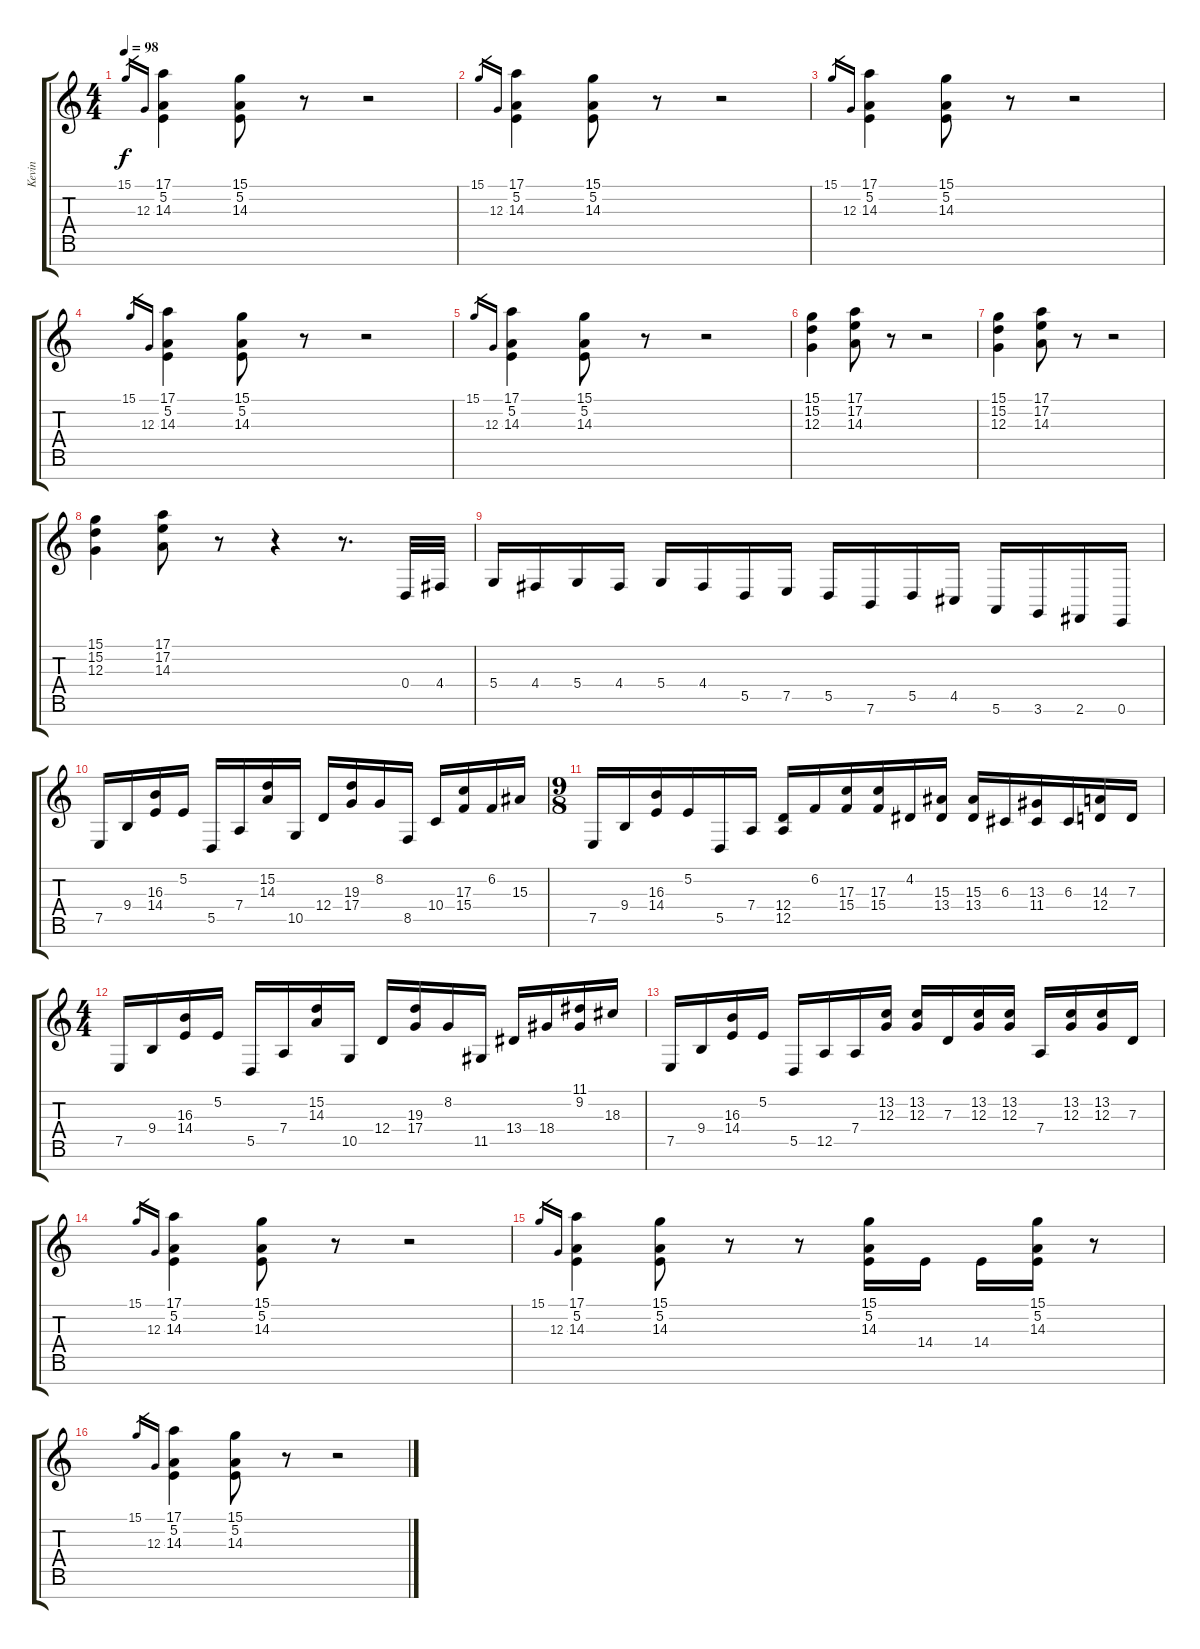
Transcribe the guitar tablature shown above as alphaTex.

\track ("Kevin" "Kevin") {instrument harmonica}
\staff {score tabs}
\tuning (E4 B3 G3 D3 A2 E2 B1) {hide}
\ts (4 4)
\tempo 98
\clef g2
\ks c
15.1.16{gr dy f} 12.3.16{gr} (17.1 5.2 14.3).4 (15.1 5.2 14.3).8 r.8 r.2 |
15.1.16{gr} 12.3.16{gr} (17.1 5.2 14.3).4 (15.1 5.2 14.3).8 r.8 r.2 |
15.1.16{gr} 12.3.16{gr} (17.1 5.2 14.3).4 (15.1 5.2 14.3).8 r.8 r.2 |
15.1.16{gr} 12.3.16{gr} (17.1 5.2 14.3).4 (15.1 5.2 14.3).8 r.8 r.2 |
15.1.16{gr} 12.3.16{gr} (17.1 5.2 14.3).4 (15.1 5.2 14.3).8 r.8 r.2 |
(15.1 15.2 12.3).4{instrument rockorgan} (17.1 17.2 14.3).8 r.8 r.2 |
(15.1 15.2 12.3).4{instrument rockorgan} (17.1 17.2 14.3).8 r.8 r.2 |
(15.1 15.2 12.3).4{instrument rockorgan} (17.1 17.2 14.3).8 r.8 r.4 r.8{d} 0.4.32 4.4.32 |
5.4.16 4.4.16 5.4.16 4.4.16 5.4.16 4.4.16 5.5.16 7.5.16 5.5.16 7.6.16 5.5.16 4.5.16 5.6.16 3.6.16 2.6.16 0.6.16 |
7.5.16{instrument harmonica} 9.4.16 (16.3 14.4).16 5.2.16 5.5.16 7.4.16 (15.2 14.3).16 10.5.16 12.4.16 (19.3 17.4).16 8.2.16 8.5.16 10.4.16 (17.3 15.4).16 6.2.16 15.3.16 |
\ts (9 8)
7.5.16 9.4.16 (16.3 14.4).16 5.2.16 5.5.16 7.4.16 (12.4 12.5).16 6.2.16 (17.3 15.4).16 (17.3 15.4).16 4.2.16 (15.3 13.4).16 (15.3 13.4).16 6.3.16 (13.3 11.4).16 6.3.16 (14.3 12.4).16 7.3.16 |
\ts (4 4)
7.5.16 9.4.16 (16.3 14.4).16 5.2.16 5.5.16 7.4.16 (15.2 14.3).16 10.5.16 12.4.16 (19.3 17.4).16 8.2.16 11.5.16 13.4.16 18.4.16 (11.1 9.2).16 18.3.16 |
7.5.16 9.4.16 (16.3 14.4).16 5.2.16 5.5.16 12.5.16 7.4.16 (13.2 12.3).16 (13.2 12.3).16 7.3.16 (13.2 12.3).16 (13.2 12.3).16 7.4.16 (13.2 12.3).16 (13.2 12.3).16 7.3.16 |
15.1.16{gr} 12.3.16{gr} (17.1 5.2 14.3).4{volume 12 instrument rockorgan} (15.1 5.2 14.3).8 r.8 r.2 |
15.1.16{gr} 12.3.16{gr} (17.1 5.2 14.3).4 (15.1 5.2 14.3).8 r.8 r.8 (15.1 5.2 14.3).16 14.4.16 14.4.16 (15.1 5.2 14.3).16 r.8 |
15.1.16{gr} 12.3.16{gr} (17.1 5.2 14.3).4{volume 12 instrument rockorgan} (15.1 5.2 14.3).8 r.8 r.2
